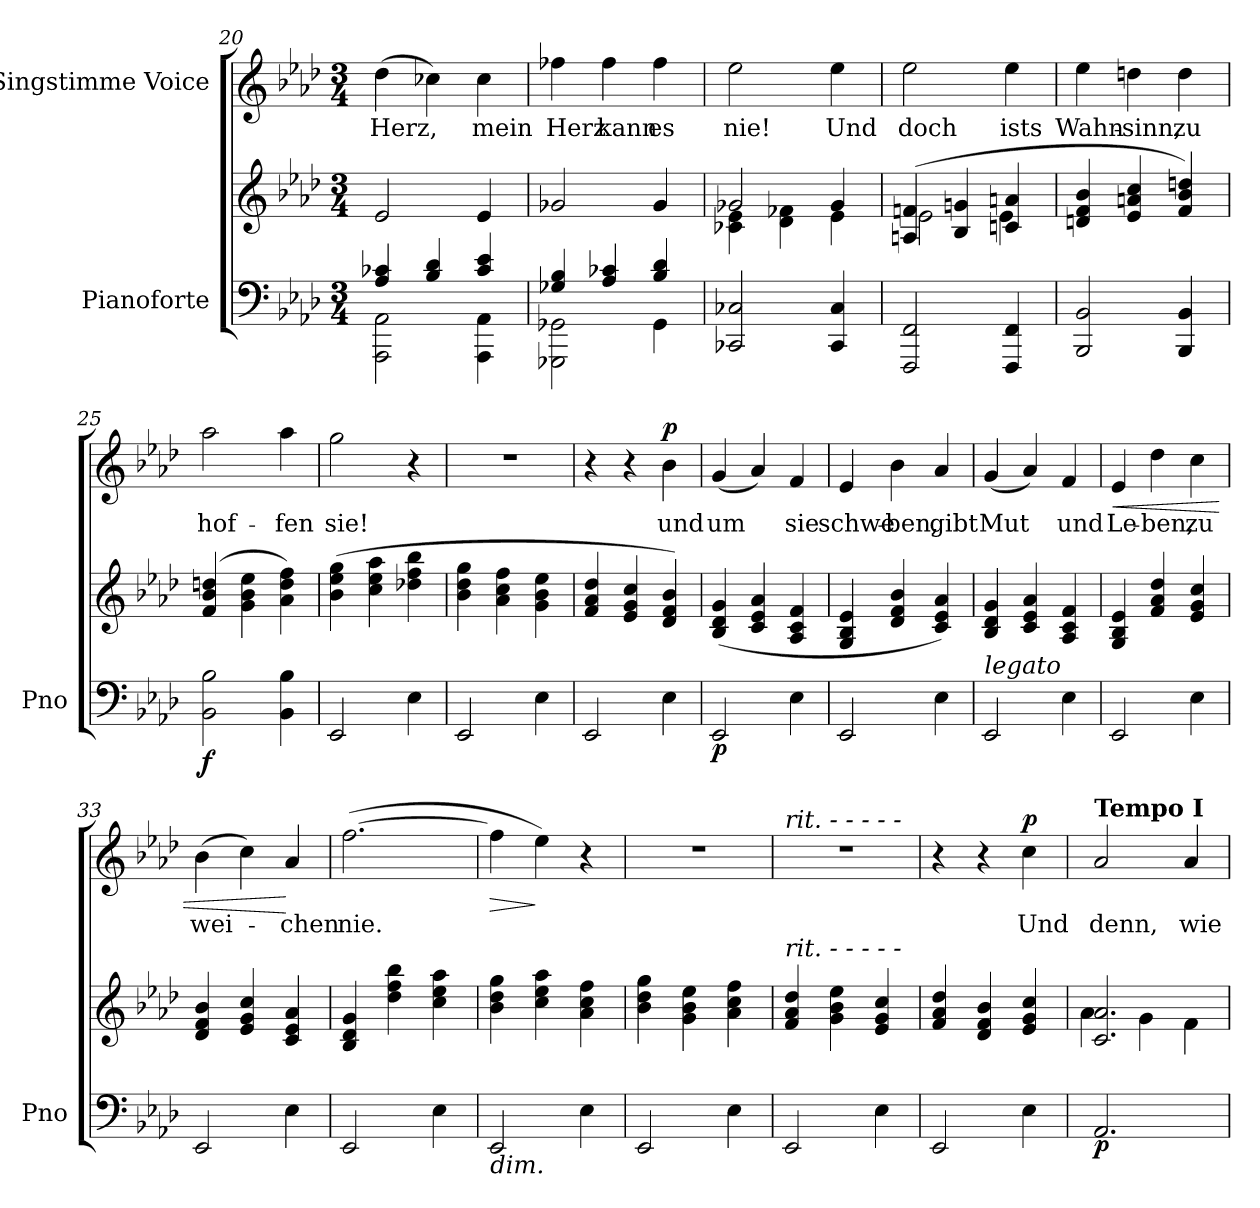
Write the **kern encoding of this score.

**kern	**kern	**dynam	**kern	**text	**dynam
*part2	*part2	*part2	*part1	*part1	*part1
*staff3	*staff2	*staff2/3	*staff1	*staff1	*staff1
*I"Pianoforte	*	*	*I"Singstimme Voice	*	*
*I'Pno	*	*	*	*	*
*clefF4	*clefG2	*	*clefG2	*	*
*k[b-e-a-d-]	*k[b-e-a-d-]	*	*k[b-e-a-d-]	*	*
*M3/4	*M3/4	*	*M3/4	*	*
=20	=20	=20	=20	=20	=20
*^	*	*	*	*	*
4A-/ 4c-X/	2AAA-\ 2AA-\	2e-/	.	(4dd-\	Herz,	.
4B-/ 4d-/	.	.	.	4cc-X\)	.	.
4c-/ 4e-/	4AAA-\ 4AA-\	4e-/	.	4cc-\	mein	.
=21	=21	=21	=21	=21	=21	=21
(4G-X/ 4B-/	2GGG-X\ 2GG-X\	2g-X/	.	4ff-X\	Herz	.
4A-/ 4c-X/	.	.	.	4ff-\	kann	.
4B-/ 4d-/	4GG-\	4g-/	.	4ff-\	es	.
*v	*v	*	*	*	*	*
=22	=22	=22	=22	=22	=22
*	*^	*	*	*	*
2CC-X/ 2C-X/	2g-X/	4c-X\ 4e-\	.	2ee-\	nie!	.
.	.	4d-\ 4f-X\	.	.	.	.
4CC-/ 4C-/	4g-/	4e-\)	.	4ee-\	Und	.
=23	=23	=23	=23	=23	=23	=23
2FFF/ 2FF/	(4An/ 4fn/	2e-\	.	2ee-\	doch	.
.	4B-/ 4gn/	.	.	.	.	.
4FFF/ 4FF/	4cn/ 4an/	4e-\	.	4ee-\	ists	.
*	*v	*v	*	*	*	*
=24	=24	=24	=24	=24	=24
2BBB-/ 2BB-/	4dn/ 4f/ 4b-/	.	4ee-\	Wahn-	.
.	4e-/ 4an/ 4cc/	.	4ddn\	-sinn,	.
4BBB-/ 4BB-/	4f/ 4b-/ 4ddn/)	.	4dd\	zu	.
=25	=25	=25	=25	=25	=25
!	!	!LO:DY:b=2	!	!	!
2BB-\ 2B-\	(4f/ 4b-/ 4ddn/	f	2aa-\	hof-	.
.	4g\ 4b-\ 4ee-\	.	.	.	.
4BB-\ 4B-\	4a-\ 4dd\ 4ff\)	.	4aa-\	-fen	.
=26	=26	=26	=26	=26	=26
2EE-/	(4b-\ 4ee-\ 4gg\	.	2gg\	sie!	.
.	4cc\ 4ee-\ 4aa-\	.	.	.	.
4E-\	4dd-X\ 4ff\ 4bb-\	.	4r	.	.
=27	=27	=27	=27	=27	=27
2EE-/	4b-\ 4dd-\ 4gg\	.	2.r	.	.
.	4a-\ 4cc\ 4ff\	.	.	.	.
4E-\	4g\ 4b-\ 4ee-\	.	.	.	.
=28	=28	=28	=28	=28	=28
2EE-/	4f/ 4a-/ 4dd-/	.	4r	.	.
.	4e-/ 4g/ 4cc/	.	4r	.	.
!	!	!	!	!	!LO:DY:a
4E-\	4d-/ 4f/ 4b-/)	.	4b-\	und	p
=29	=29	=29	=29	=29	=29
!	!	!LO:DY:b=2	!	!	!
2EE-/	(4B-/ 4d-/ 4g/	p	(4g/	um	.
.	4c/ 4e-/ 4a-/	.	4a-/)	.	.
4E-\	4A-/ 4c/ 4f/	.	4f/	sie	.
=30	=30	=30	=30	=30	=30
2EE-/	4G/ 4B-/ 4e-/	.	4e-/	schwe-	.
.	4d-/ 4f/ 4b-/	.	4b-\	-ben,	.
4E-\	4c/ 4e-/ 4a-/)	.	4a-/	gibt	.
=31	=31	=31	=31	=31	=31
!LO:TX:i:t=legato	!	!	!	!	!
2EE-/	4B-/ 4d-/ 4g/	.	(4g/	Mut	.
.	4c/ 4e-/ 4a-/	.	4a-/)	.	.
4E-\	4A-/ 4c/ 4f/	.	4f/	und	.
=32	=32	=32	=32	=32	=32
!	!	!	!	!	!LO:HP:b
2EE-/	4G/ 4B-/ 4e-/	.	4e-/	Le-	<
.	4f/ 4a-/ 4dd-/	.	4dd-\	-ben,	.
4E-\	4e-/ 4g/ 4cc/	.	4cc\	zu	.
=33	=33	=33	=33	=33	=33
2EE-/	4d-/ 4f/ 4b-/	.	(4b-\	wei-	.
.	4e-/ 4g/ 4cc/	.	4cc\)	.	.
4E-\	4c/ 4e-/ 4a-/	.	4a-/	-chen	[
=34	=34	=34	=34	=34	=34
2EE-/	4B-/ 4d-/ 4g/	.	([2.ff\	nie.	.
.	4dd-\ 4ff\ 4bb-\	.	.	.	.
4E-\	4cc\ 4ee-\ 4aa-\	.	.	.	.
=35	=35	=35	=35	=35	=35
!LO:TX:b:i:t=dim.	!	!	!	!	!
!	!	!	!	!	!LO:HP:b
2EE-/	4b-\ 4dd-\ 4gg\	.	4ff\]	.	>
.	4cc\ 4ee-\ 4aa-\	.	4ee-\)	.	]
4E-\	4a-\ 4cc\ 4ff\	.	4r	.	.
=36	=36	=36	=36	=36	=36
2EE-/	4b-\ 4dd-\ 4gg\	.	2.r	.	.
.	4g\ 4b-\ 4ee-\	.	.	.	.
4E-\	4a-\ 4cc\ 4ff\	.	.	.	.
=37	=37	=37	=37	=37	=37
!	!	!	!LO:TX:i:t=rit.  -   -   -   -   -	!	!
!	!LO:TX:i:t=rit.  -   -   -   -   -	!	!	!	!
2EE-/	4f/ 4a-/ 4dd-/	.	2.r	.	.
.	4g\ 4b-\ 4ee-\	.	.	.	.
4E-\	4e-/ 4g/ 4cc/	.	.	.	.
=38	=38	=38	=38	=38	=38
2EE-/	4f/ 4a-/ 4dd-/	.	4r	.	.
.	4d-/ 4f/ 4b-/	.	4r	.	.
!	!	!	!	!	!LO:DY:a
4E-\	4e-/ 4g/ 4cc/	.	4cc\	Und	p
=39	=39	=39	=39	=39	=39
*	*^	*	*	*	*
!	!	!	!	!LO:TX:a:B:t=Tempo I	!	!
!	!	!	!LO:DY:b=2	!	!	!
2.AA-/	2.c/ 2.a-/	4a-\	p	2a-/	denn,	.
.	.	4g\	.	.	.	.
.	.	4f\	.	4a-/	wie	.
*	*v	*v	*	*	*	*
=	=	=	=	=	=
*-	*-	*-	*-	*-	*-
